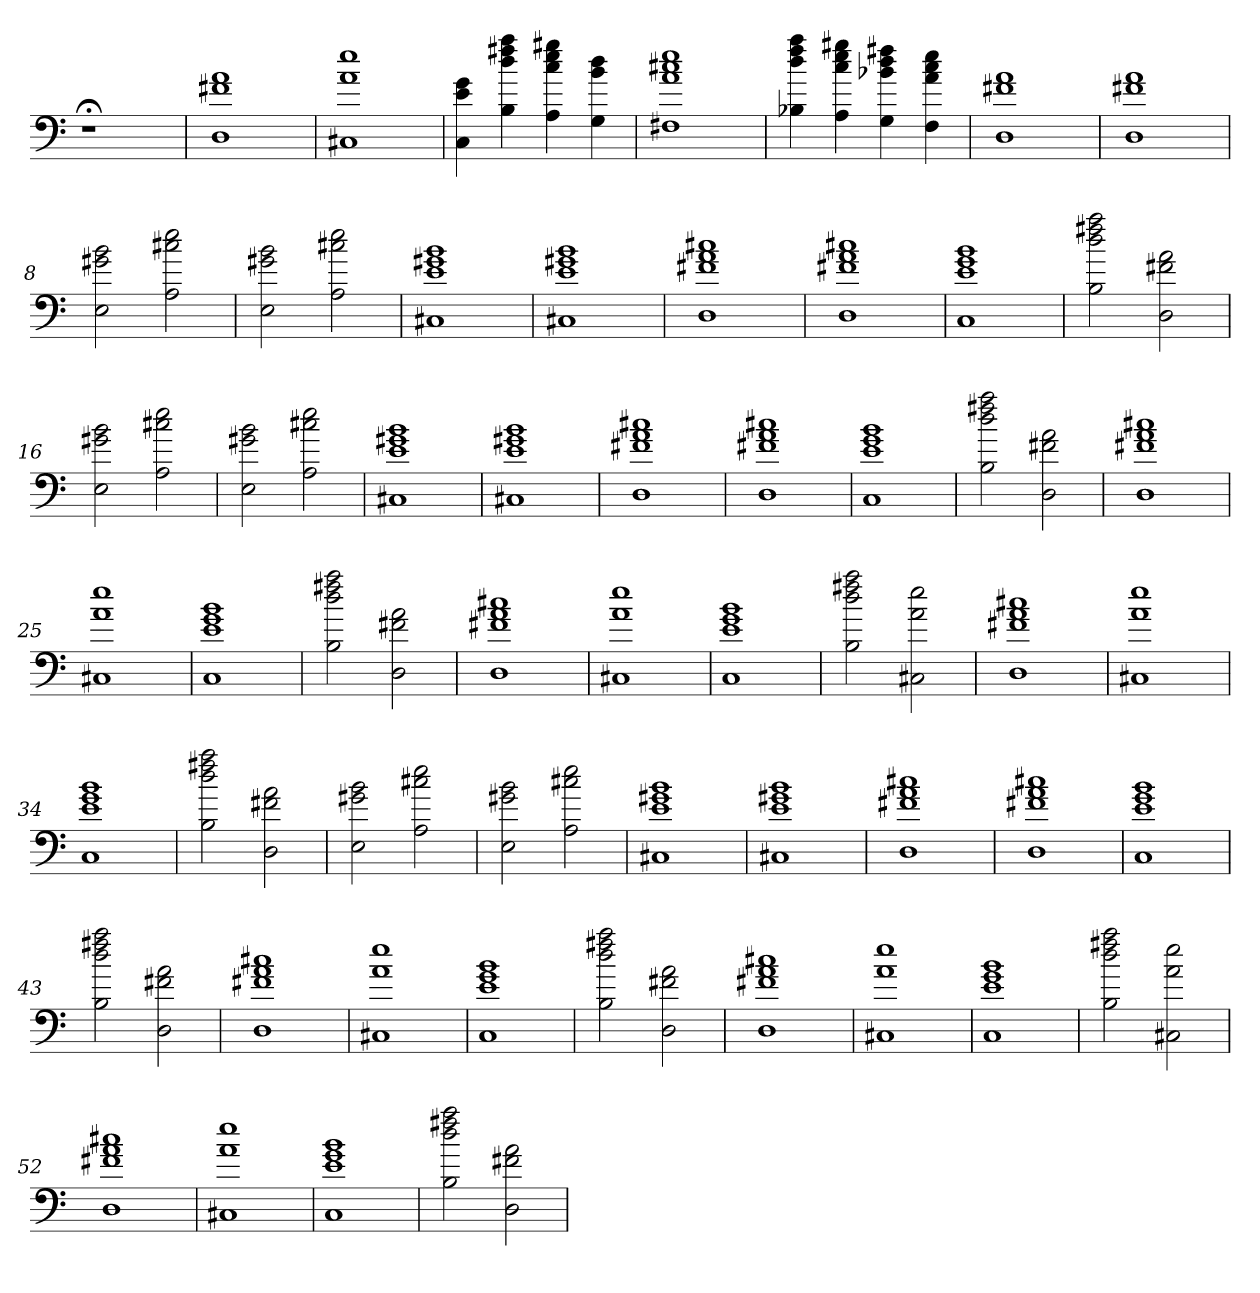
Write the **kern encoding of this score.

**kern
*part1
*staff1
=
1r;<
=1
1D 1f#X 1a
=2
1C#X 1a 1ee
=3
4C 4e 4g
4B 4dd 4ff#X 4aa
4A 4cc 4ee 4gg#X
4G 4b 4dd
=4
1F#X 1a 1cc#X 1ee
=5
4B-X 4dd 4ff 4aa
4A 4cc 4ee 4gg#X
4G 4b-X 4dd 4ff#X
4F 4a 4cc 4ee
=6
1D 1f#X 1a
=7
1D 1f#X 1a
=8
2E 2g#X 2b
2A 2cc#X 2ee
=9
2E 2g#X 2b
2A 2cc#X 2ee
=10
1C#X 1e 1g#X 1b
=11
1C#X 1e 1g#X 1b
=12
1D 1f#X 1a 1cc#X
=13
1D 1f#X 1a 1cc#X
=14
1C 1e 1g 1b
=15
2B 2dd 2ff#X 2aa
2D 2f#X 2a
=16
2E 2g#X 2b
2A 2cc#X 2ee
=17
2E 2g#X 2b
2A 2cc#X 2ee
=18
1C#X 1e 1g#X 1b
=19
1C#X 1e 1g#X 1b
=20
1D 1f#X 1a 1cc#X
=21
1D 1f#X 1a 1cc#X
=22
1C 1e 1g 1b
=23
2B 2dd 2ff#X 2aa
2D 2f#X 2a
=24
1D 1f#X 1a 1cc#X
=25
1C#X 1a 1ee
=26
1C 1e 1g 1b
=27
2B 2dd 2ff#X 2aa
2D 2f#X 2a
=28
1D 1f#X 1a 1cc#X
=29
1C#X 1a 1ee
=30
1C 1e 1g 1b
=31
2B 2dd 2ff#X 2aa
2C#X 2a 2ee
=32
1D 1f#X 1a 1cc#X
=33
1C#X 1a 1ee
=34
1C 1e 1g 1b
=35
2B 2dd 2ff#X 2aa
2D 2f#X 2a
=36
2E 2g#X 2b
2A 2cc#X 2ee
=37
2E 2g#X 2b
2A 2cc#X 2ee
=38
1C#X 1e 1g#X 1b
=39
1C#X 1e 1g#X 1b
=40
1D 1f#X 1a 1cc#X
=41
1D 1f#X 1a 1cc#X
=42
1C 1e 1g 1b
=43
2B 2dd 2ff#X 2aa
2D 2f#X 2a
=44
1D 1f#X 1a 1cc#X
=45
1C#X 1a 1ee
=46
1C 1e 1g 1b
=47
2B 2dd 2ff#X 2aa
2D 2f#X 2a
=48
1D 1f#X 1a 1cc#X
=49
1C#X 1a 1ee
=50
1C 1e 1g 1b
=51
2B 2dd 2ff#X 2aa
2C#X 2a 2ee
=52
1D 1f#X 1a 1cc#X
=53
1C#X 1a 1ee
=54
1C 1e 1g 1b
=55
2B 2dd 2ff#X 2aa
2D 2f#X 2a
=
*-
